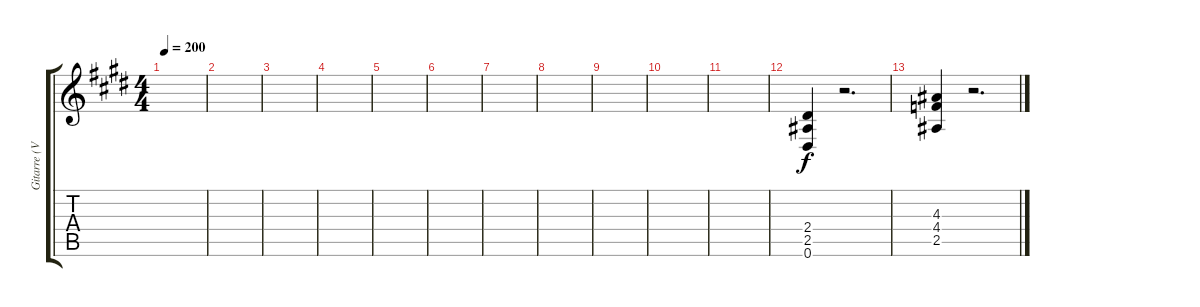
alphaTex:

\track ("Gitarre (Verzerrt)" "Gitarre (V") {instrument distortionguitar}
\staff {score tabs}
\tuning (Eb4 Bb3 Gb3 Db3 Ab2 Eb2) {hide}
\ts (4 4)
\tempo 200
\clef g2
\ks e
|
|
|
|
|
|
|
|
|
|
|
(2.4 2.5 0.6).4 r.2{d} |
(4.3 4.4 2.5).4 r.2{d}
